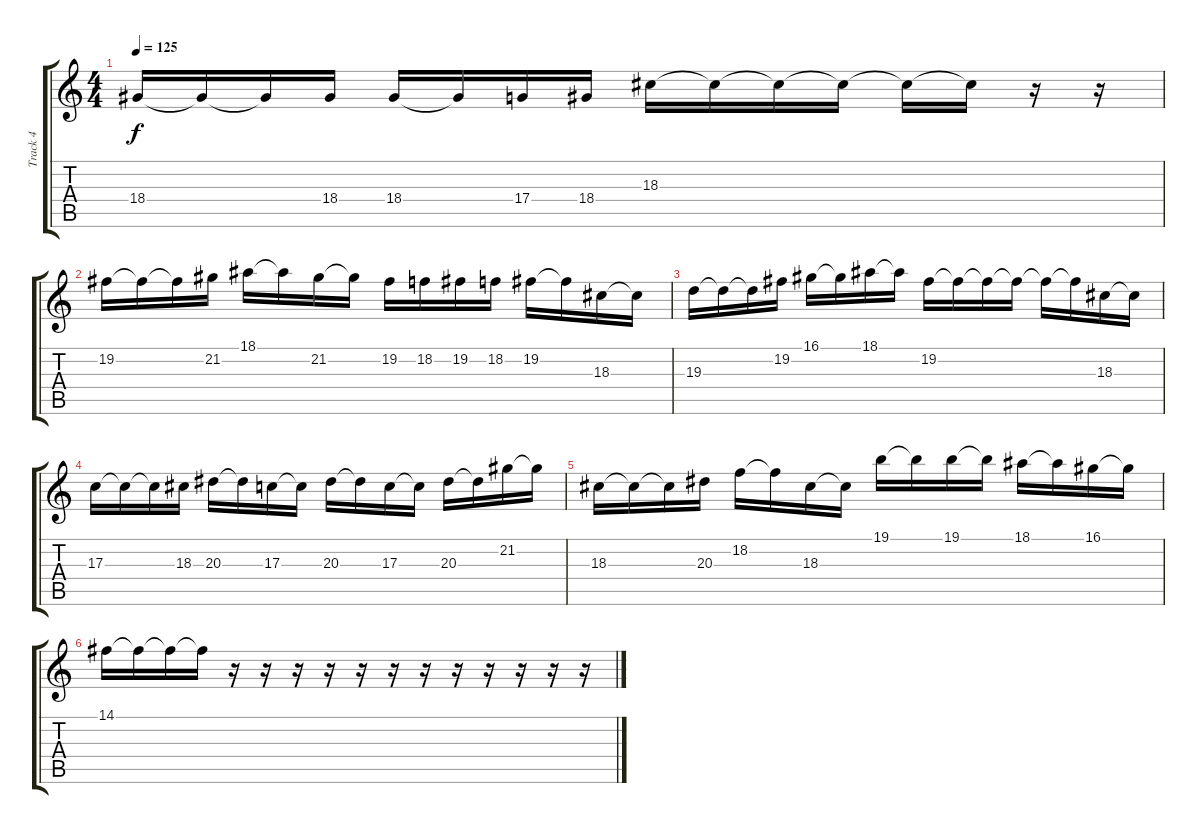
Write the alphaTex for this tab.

\track ("Track 4" "Track 4") {instrument flute bank 255}
\staff {score tabs}
\tuning (E4 B3 G3 D3 A2 E2) {hide}
\ts (4 4)
\tempo 125
\clef g2
\ks c
18.4.16{dy f} 18.4{t}.16 18.4{t}.16 18.4.16 18.4.16 18.4{t}.16 17.4.16 18.4.16 18.3.16 18.3{t}.16 18.3{t}.16 18.3{t}.16 18.3{t}.16 18.3{t}.16 r.16 r.16 |
19.2.16 19.2{t}.16 19.2{t}.16 21.2.16 18.1.16 18.1{t}.16 21.2.16 21.2{t}.16 19.2.16 18.2.16 19.2.16 18.2.16 19.2.16 19.2{t}.16 18.3.16 18.3{t}.16 |
19.3.16 19.3{t}.16 19.3{t}.16 19.2.16 16.1.16 16.1{t}.16 18.1.16 18.1{t}.16 19.2.16 19.2{t}.16 19.2{t}.16 19.2{t}.16 19.2{t}.16 19.2{t}.16 18.3.16 18.3{t}.16 |
17.3.16 17.3{t}.16 17.3{t}.16 18.3.16 20.3.16 20.3{t}.16 17.3.16 17.3{t}.16 20.3.16 20.3{t}.16 17.3.16 17.3{t}.16 20.3.16 20.3{t}.16 21.2.16 21.2{t}.16 |
18.3.16 18.3{t}.16 18.3{t}.16 20.3.16 18.2.16 18.2{t}.16 18.3.16 18.3{t}.16 19.1.16 19.1{t}.16 19.1.16 19.1{t}.16 18.1.16 18.1{t}.16 16.1.16 16.1{t}.16 |
14.1.16 14.1{t}.16 14.1{t}.16 14.1{t}.16 r.16 r.16 r.16 r.16 r.16 r.16 r.16 r.16 r.16 r.16 r.16 r.16
